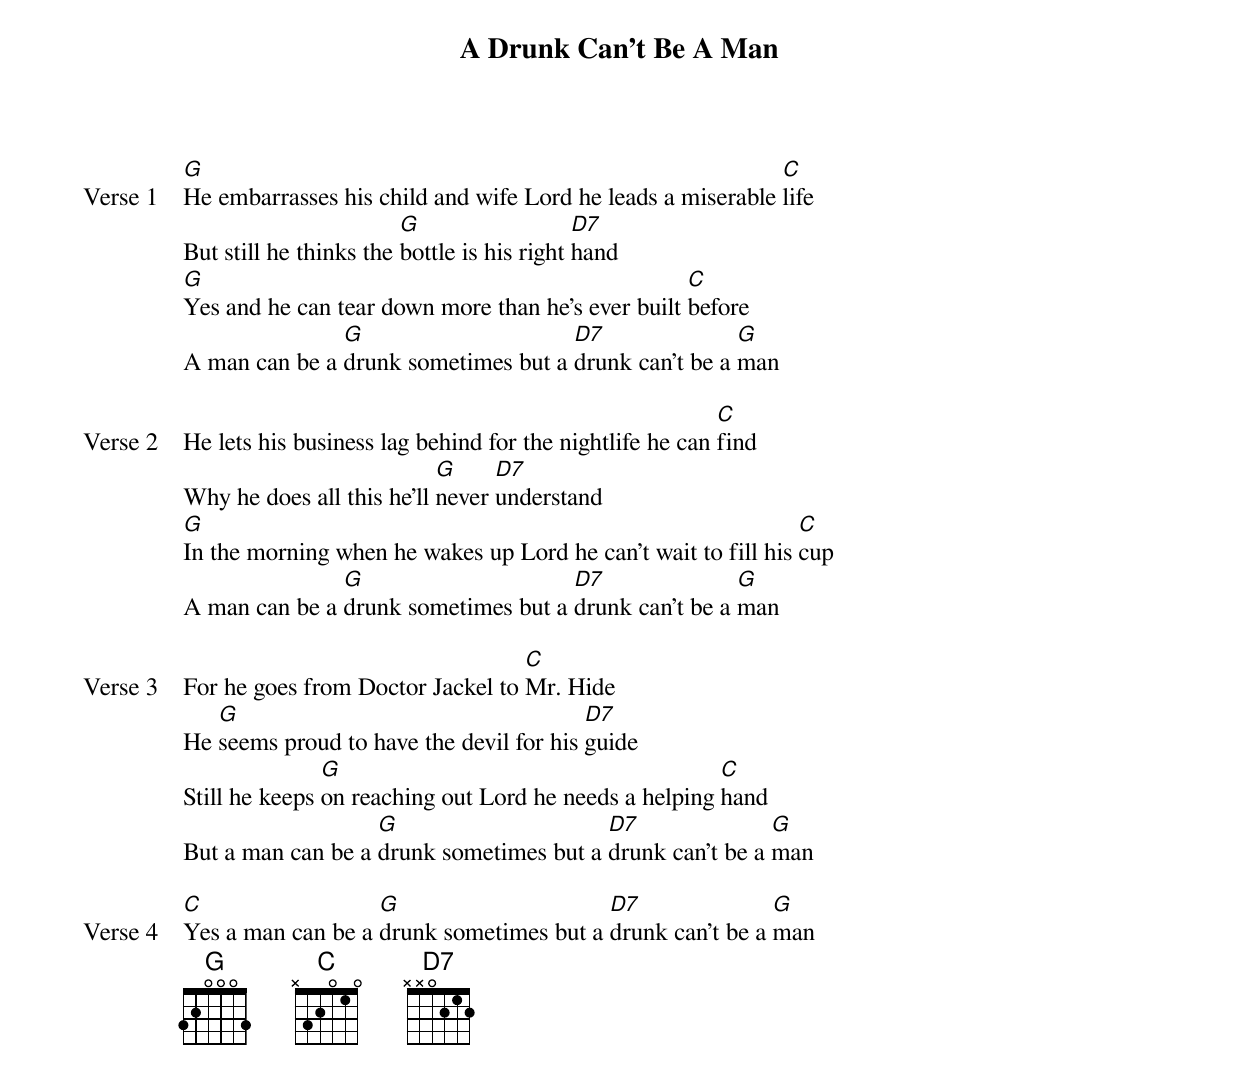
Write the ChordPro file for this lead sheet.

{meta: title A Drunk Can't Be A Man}
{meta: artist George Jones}
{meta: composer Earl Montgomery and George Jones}
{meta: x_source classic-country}
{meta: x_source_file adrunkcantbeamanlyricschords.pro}
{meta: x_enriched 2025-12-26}

{start_of_verse: Verse 1}
[G]He embarrasses his child and wife Lord he leads a miserable [C]life
But still he thinks the [G]bottle is his right [D7]hand
[G]Yes and he can tear down more than he's ever built [C]before
A man can be a [G]drunk sometimes but a [D7]drunk can't be a [G]man
{end_of_verse}

{start_of_verse: Verse 2}
He lets his business lag behind for the nightlife he can [C]find
Why he does all this he'll [G]never [D7]understand
[G]In the morning when he wakes up Lord he can't wait to fill his [C]cup
A man can be a [G]drunk sometimes but a [D7]drunk can't be a [G]man
{end_of_verse}

{start_of_verse: Verse 3}
For he goes from Doctor Jackel to [C]Mr. Hide
He [G]seems proud to have the devil for his [D7]guide
Still he keeps [G]on reaching out Lord he needs a helping [C]hand
But a man can be a [G]drunk sometimes but a [D7]drunk can't be a [G]man
{end_of_verse}

{start_of_verse: Verse 4}
[C]Yes a man can be a [G]drunk sometimes but a [D7]drunk can't be a [G]man
{end_of_verse}
